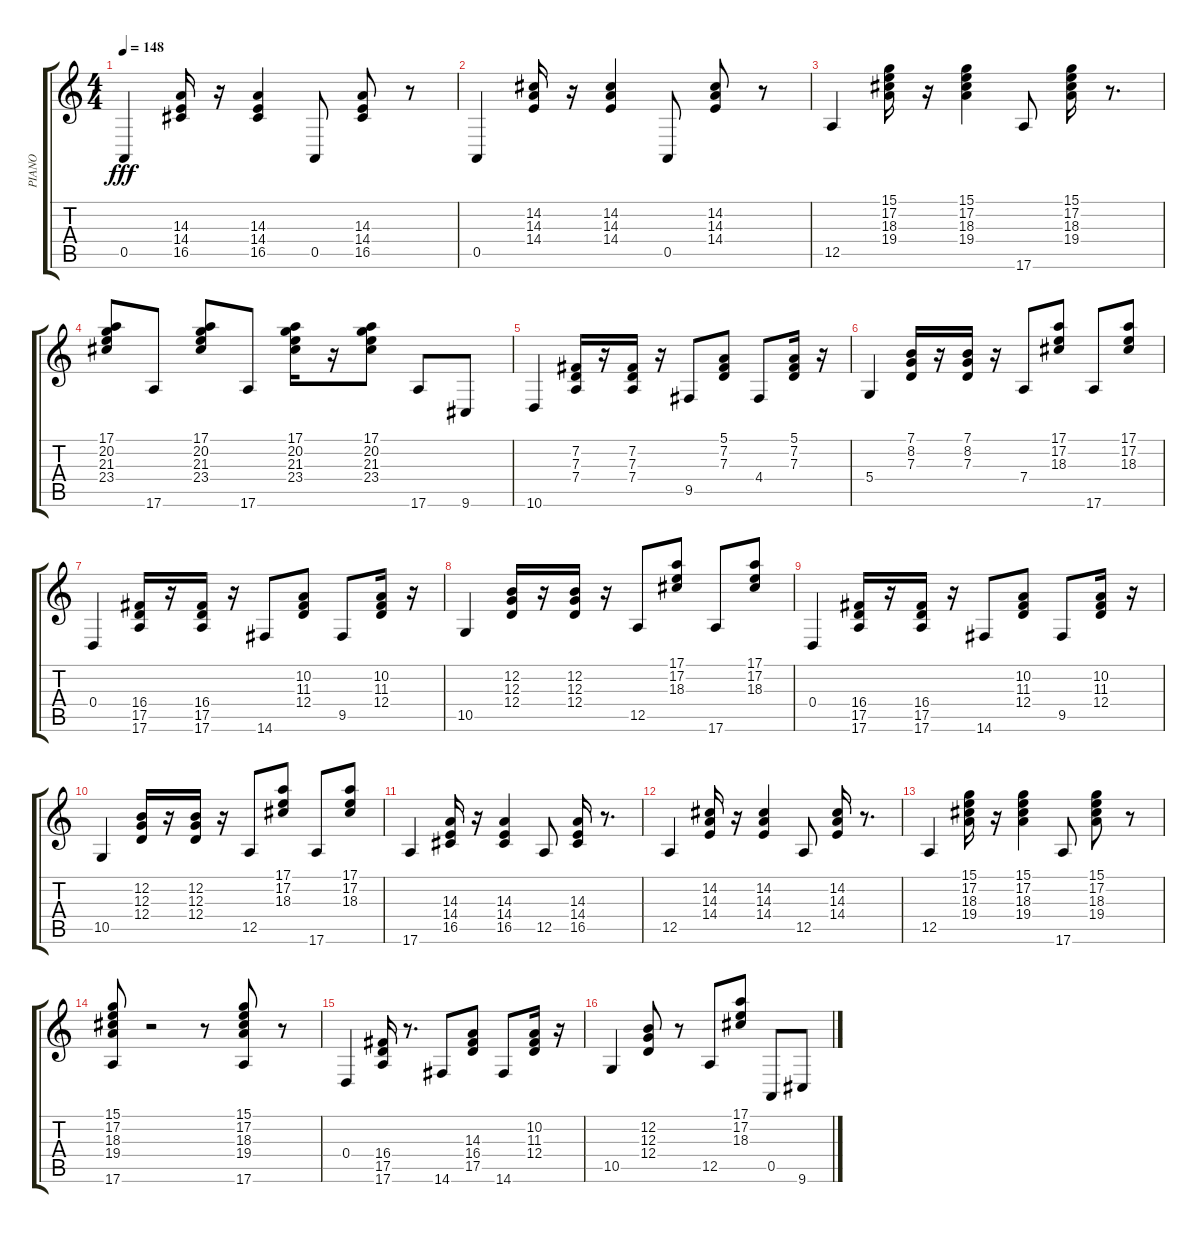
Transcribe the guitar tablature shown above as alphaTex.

\track ("PIANO" "PIANO") {instrument brightacousticpiano}
\staff {score tabs}
\tuning (E4 B3 G3 D3 A2 E2) {hide}
\ts (4 4)
\tempo 148
\clef g2
\ks c
0.5.4{dy fff} (14.3 14.4 16.5).16 r.16 (14.3 14.4 16.5).4 0.5.8 (14.3 14.4 16.5).8 r.8 |
0.5.4 (14.2 14.3 14.4).16 r.16 (14.2 14.3 14.4).4 0.5.8 (14.2 14.3 14.4).8 r.8 |
12.5.4 (15.1 17.2 18.3 19.4).16 r.16 (15.1 17.2 18.3 19.4).4 17.6.8 (15.1 17.2 18.3 19.4).16 r.8{d} |
(17.1 20.2 21.3 23.4).8 17.6.8 (17.1 20.2 21.3 23.4).8 17.6.8 (17.1 20.2 21.3 23.4).16 r.16 (17.1 20.2 21.3 23.4).8 17.6.8 9.6.8 |
10.6.4 (7.2 7.3 7.4).16 r.16 (7.2 7.3 7.4).16 r.16 9.5.8 (5.1 7.2 7.3).8 4.4.8 (5.1 7.2 7.3).16 r.16 |
5.4.4 (7.1 8.2 7.3).16 r.16 (7.1 8.2 7.3).16 r.16 7.4.8 (17.1 17.2 18.3).8 17.6.8 (17.1 17.2 18.3).8 |
0.4.4 (16.4 17.5 17.6).16 r.16 (16.4 17.5 17.6).16 r.16 14.6.8 (10.2 11.3 12.4).8 9.5.8 (10.2 11.3 12.4).16 r.16 |
10.5.4 (12.2 12.3 12.4).16 r.16 (12.2 12.3 12.4).16 r.16 12.5.8 (17.1 17.2 18.3).8 17.6.8 (17.1 17.2 18.3).8 |
0.4.4 (16.4 17.5 17.6).16 r.16 (16.4 17.5 17.6).16 r.16 14.6.8 (10.2 11.3 12.4).8 9.5.8 (10.2 11.3 12.4).16 r.16 |
10.5.4 (12.2 12.3 12.4).16 r.16 (12.2 12.3 12.4).16 r.16 12.5.8 (17.1 17.2 18.3).8 17.6.8 (17.1 17.2 18.3).8 |
17.6.4 (14.3 14.4 16.5).16 r.16 (14.3 14.4 16.5).4 12.5.8 (14.3 14.4 16.5).16 r.8{d} |
12.5.4 (14.2 14.3 14.4).16 r.16 (14.2 14.3 14.4).4 12.5.8 (14.2 14.3 14.4).16 r.8{d} |
12.5.4 (15.1 17.2 18.3 19.4).16 r.16 (15.1 17.2 18.3 19.4).4 17.6.8 (15.1 17.2 18.3 19.4).8 r.8 |
(15.1 17.2 18.3 19.4 17.6).8 r.2 r.8 (15.1 17.2 18.3 19.4 17.6).8 r.8 |
0.4.4 (16.4 17.5 17.6).16 r.8{d} 14.6.8 (14.3 16.4 17.5).8 14.6.8 (10.2 11.3 12.4).16 r.16 |
10.5.4 (12.2 12.3 12.4).8 r.8 12.5.8 (17.1 17.2 18.3).8 0.5.8 9.6.8
